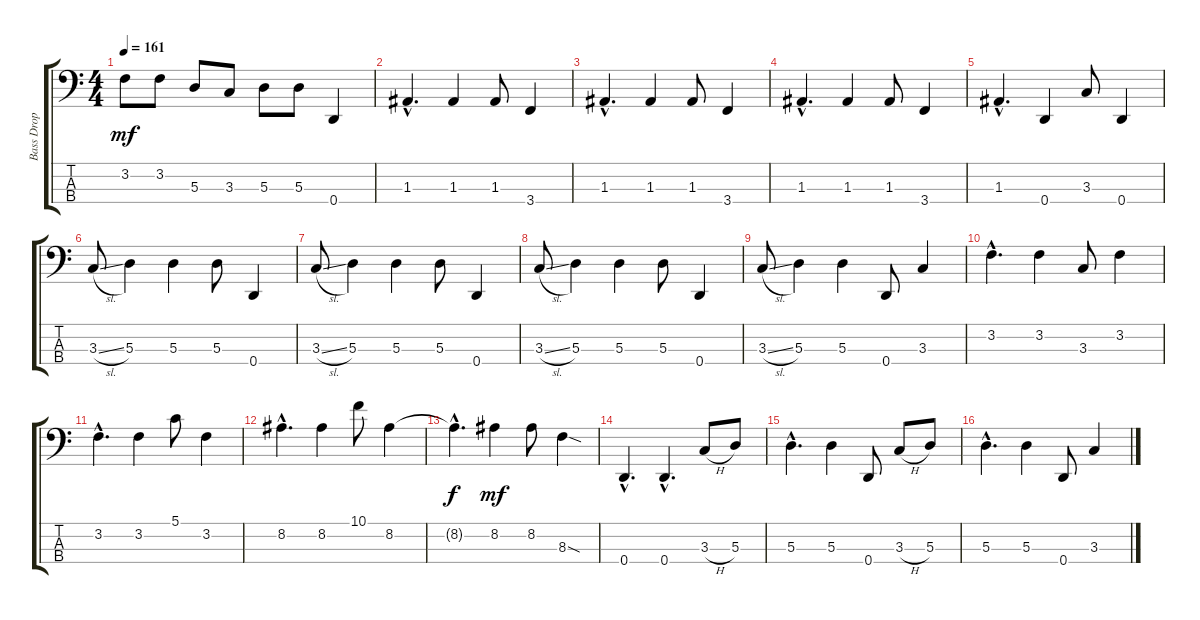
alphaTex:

\track ("Bass Drop D" "Bass Drop ") {instrument electricbassfinger}
\staff {score tabs}
\tuning (G2 D2 A1 D1) {hide}
\ts (4 4)
\tempo 161
\clef f4
\ks c
3.2.8{dy mf} 3.2.8 5.3.8 3.3.8 5.3.8 5.3.8 0.4.4 |
1.3{hac}.4{d} 1.3.4 1.3.8 3.4.4 |
1.3{hac}.4{d} 1.3.4 1.3.8 3.4.4 |
1.3{hac}.4{d} 1.3.4 1.3.8 3.4.4 |
1.3{hac}.4{d} 0.4.4 3.3.8 0.4.4 |
3.3{sl}.8 5.3.4 5.3.4 5.3.8 0.4.4 |
3.3{sl}.8 5.3.4 5.3.4 5.3.8 0.4.4 |
3.3{sl}.8 5.3.4 5.3.4 5.3.8 0.4.4 |
3.3{sl}.8 5.3.4 5.3.4 0.4.8 3.3.4 |
3.2{hac}.4{d} 3.2.4 3.3.8 3.2.4 |
3.2{hac}.4{d} 3.2.4 5.1.8 3.2.4 |
8.2{hac}.4{d} 8.2.4 10.1.8 8.2.4 |
8.2{hac t}.4{d dy f} 8.2.4{dy mf} 8.2.8 8.3{sod}.4 |
0.4{hac}.4{d} 0.4{hac}.4{d} 3.3{h}.8 5.3.8 |
5.3{hac}.4{d} 5.3.4 0.4.8 3.3{h}.8 5.3.8 |
5.3{hac}.4{d} 5.3.4 0.4.8 3.3.4
